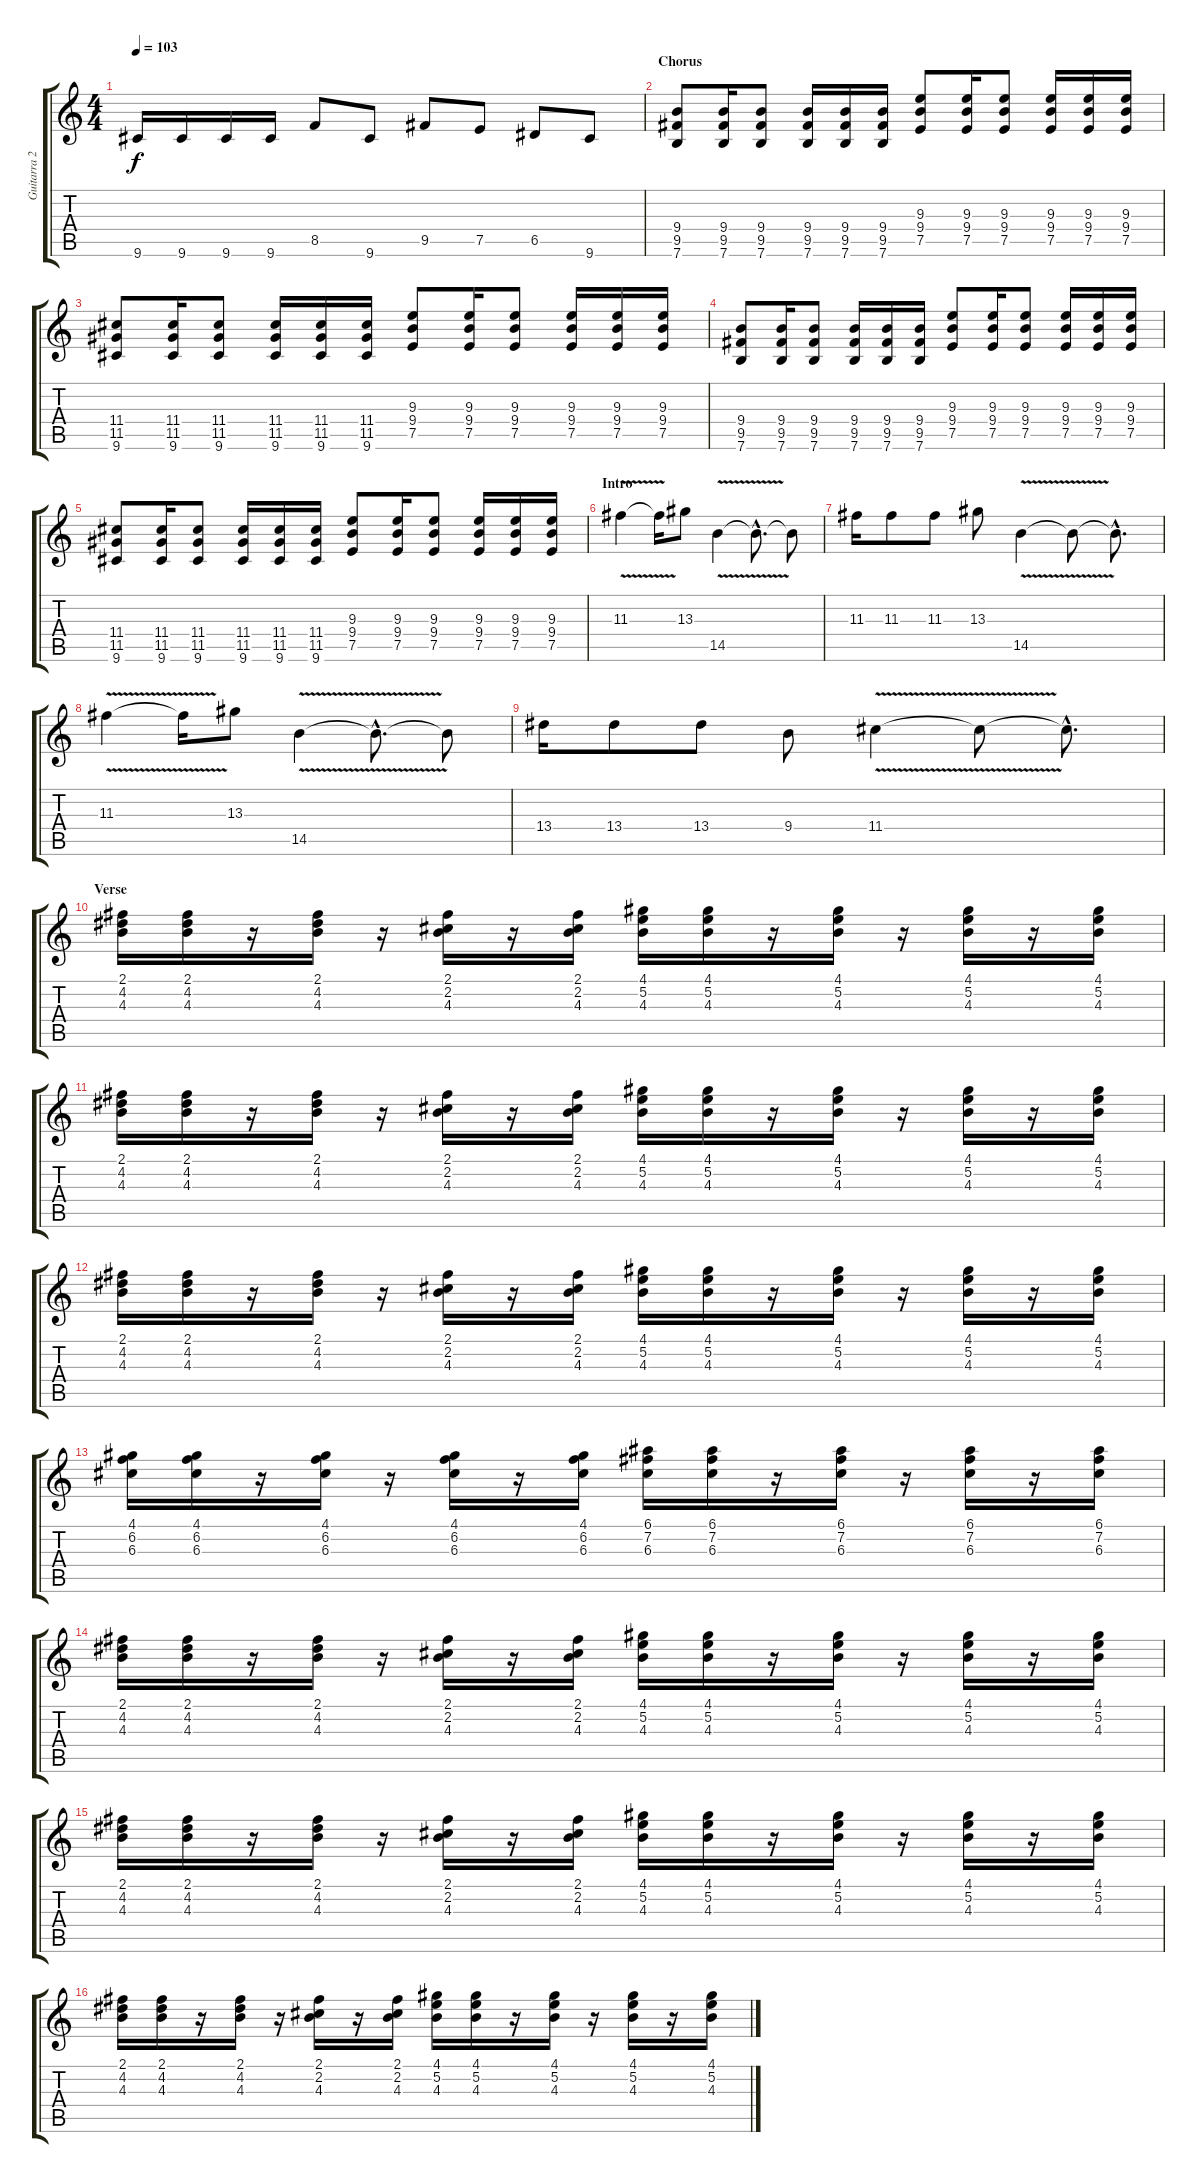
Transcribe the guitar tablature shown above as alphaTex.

\track ("Guitarra 2 - Erik" "Guitarra 2") {instrument distortionguitar}
\staff {score tabs}
\tuning (E4 B3 G3 D3 A2 E2) {hide}
\ts (4 4)
\tempo 103
\clef g2
\ks c
9.6.16{dy f} 9.6.16 9.6.16 9.6.16 8.5.8 9.6.8 9.5.8 7.5.8 6.5.8 9.6.8 |
\section ("" "Chorus")
(9.4 9.5 7.6).8 (9.4 9.5 7.6).16 (9.4 9.5 7.6).8 (9.4 9.5 7.6).16 (9.4 9.5 7.6).16 (9.4 9.5 7.6).16 (9.3 9.4 7.5).8 (9.3 9.4 7.5).16 (9.3 9.4 7.5).8 (9.3 9.4 7.5).16 (9.3 9.4 7.5).16 (9.3 9.4 7.5).16 |
(11.4 11.5 9.6).8 (11.4 11.5 9.6).16 (11.4 11.5 9.6).8 (11.4 11.5 9.6).16 (11.4 11.5 9.6).16 (11.4 11.5 9.6).16 (9.3 9.4 7.5).8 (9.3 9.4 7.5).16 (9.3 9.4 7.5).8 (9.3 9.4 7.5).16 (9.3 9.4 7.5).16 (9.3 9.4 7.5).16 |
(9.4 9.5 7.6).8 (9.4 9.5 7.6).16 (9.4 9.5 7.6).8 (9.4 9.5 7.6).16 (9.4 9.5 7.6).16 (9.4 9.5 7.6).16 (9.3 9.4 7.5).8 (9.3 9.4 7.5).16 (9.3 9.4 7.5).8 (9.3 9.4 7.5).16 (9.3 9.4 7.5).16 (9.3 9.4 7.5).16 |
(11.4 11.5 9.6).8 (11.4 11.5 9.6).16 (11.4 11.5 9.6).8 (11.4 11.5 9.6).16 (11.4 11.5 9.6).16 (11.4 11.5 9.6).16 (9.3 9.4 7.5).8 (9.3 9.4 7.5).16 (9.3 9.4 7.5).8 (9.3 9.4 7.5).16 (9.3 9.4 7.5).16 (9.3 9.4 7.5).16 |
\section ("" "Intro")
11.3{v}.4 11.3{t}.16 13.3.8 14.5{v}.4 14.5{hac t}.8{d} 14.5{t}.8 |
11.3.16 11.3.8 11.3.8 13.3.8 14.5{v}.4 14.5{t}.8 14.5{hac t}.8{d} |
11.3{v}.4 11.3{t}.16 13.3.8 14.5{v}.4 14.5{hac t}.8{d} 14.5{t}.8 |
13.4.16 13.4.8 13.4.8 9.4.8 11.4{v}.4 11.4{t}.8 11.4{hac t}.8{d} |
\section ("" "Verse")
(2.1 4.2 4.3).16 (2.1 4.2 4.3).16 r.16 (2.1 4.2 4.3).16 r.16 (2.1 2.2 4.3).16 r.16 (2.1 2.2 4.3).16 (4.1 5.2 4.3).16 (4.1 5.2 4.3).16 r.16 (4.1 5.2 4.3).16 r.16 (4.1 5.2 4.3).16 r.16 (4.1 5.2 4.3).16 |
(2.1 4.2 4.3).16 (2.1 4.2 4.3).16 r.16 (2.1 4.2 4.3).16 r.16 (2.1 2.2 4.3).16 r.16 (2.1 2.2 4.3).16 (4.1 5.2 4.3).16 (4.1 5.2 4.3).16 r.16 (4.1 5.2 4.3).16 r.16 (4.1 5.2 4.3).16 r.16 (4.1 5.2 4.3).16 |
(2.1 4.2 4.3).16 (2.1 4.2 4.3).16 r.16 (2.1 4.2 4.3).16 r.16 (2.1 2.2 4.3).16 r.16 (2.1 2.2 4.3).16 (4.1 5.2 4.3).16 (4.1 5.2 4.3).16 r.16 (4.1 5.2 4.3).16 r.16 (4.1 5.2 4.3).16 r.16 (4.1 5.2 4.3).16 |
(4.1 6.2 6.3).16 (4.1 6.2 6.3).16 r.16 (4.1 6.2 6.3).16 r.16 (4.1 6.2 6.3).16 r.16 (4.1 6.2 6.3).16 (6.1 7.2 6.3).16 (6.1 7.2 6.3).16 r.16 (6.1 7.2 6.3).16 r.16 (6.1 7.2 6.3).16 r.16 (6.1 7.2 6.3).16 |
(2.1 4.2 4.3).16 (2.1 4.2 4.3).16 r.16 (2.1 4.2 4.3).16 r.16 (2.1 2.2 4.3).16 r.16 (2.1 2.2 4.3).16 (4.1 5.2 4.3).16 (4.1 5.2 4.3).16 r.16 (4.1 5.2 4.3).16 r.16 (4.1 5.2 4.3).16 r.16 (4.1 5.2 4.3).16 |
(2.1 4.2 4.3).16 (2.1 4.2 4.3).16 r.16 (2.1 4.2 4.3).16 r.16 (2.1 2.2 4.3).16 r.16 (2.1 2.2 4.3).16 (4.1 5.2 4.3).16 (4.1 5.2 4.3).16 r.16 (4.1 5.2 4.3).16 r.16 (4.1 5.2 4.3).16 r.16 (4.1 5.2 4.3).16 |
(2.1 4.2 4.3).16 (2.1 4.2 4.3).16 r.16 (2.1 4.2 4.3).16 r.16 (2.1 2.2 4.3).16 r.16 (2.1 2.2 4.3).16 (4.1 5.2 4.3).16 (4.1 5.2 4.3).16 r.16 (4.1 5.2 4.3).16 r.16 (4.1 5.2 4.3).16 r.16 (4.1 5.2 4.3).16
